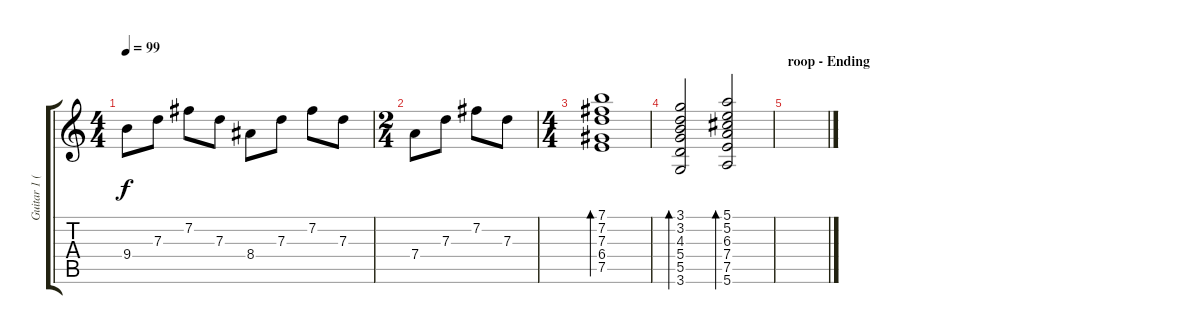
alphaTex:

\track ("Guitar 1 (Arpegio)" "Guitar 1 (") {instrument electricguitarclean}
\staff {score tabs}
\tuning (E4 B3 G3 D3 A2 E2) {hide}
\ts (4 4)
\tempo 99
\clef g2
\ks c
9.4.8{dy f} 7.3.8 7.2.8 7.3.8 8.4.8 7.3.8 7.2.8 7.3.8 |
\ts (2 4)
7.4.8 7.3.8 7.2.8 7.3.8 |
\ts (4 4)
(7.1 7.2 7.3 6.4 7.5).1{bd 30} |
(3.1 3.2 4.3 5.4 5.5 3.6).2{bd 30} (5.1 5.2 6.3 7.4 7.5 5.6).2{bd 30} |
\section ("" "roop - Ending")
